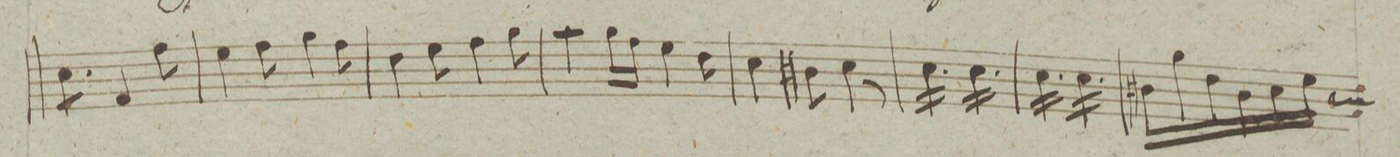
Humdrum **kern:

**kern	**dynam
*I"Baſso	*
*clefF4	*
*k[f#c#g#]	*
*M6/8	*
*tremolo	*
8E\L	.
8E\	.
8E\J	.
*Xtremolo	*
4AA/	.
8A\	.
=9	=9
4G#\	.
8A\	.
4B\	.
8A\	.
=10	=10
4F#\	.
8G#\	.
4A\	.
8B\	.
=11	=11
4c#\	.
16B\LL	.
16A\JJ	.
4G#\	.
8F#\	.
=12	=12
4E\	.
8D#X\	.
4E\	.
8r	.
=13	=13
*tremolo	*
16E\LL	.
16E\	.
16E\	.
16E\	.
16E\	.
16E\JJ	.
16E\LL	.
16E\	.
16E\	.
16E\	.
16E\	.
16E\JJ	.
=14	=14
16E\LL	.
16E\	.
16E\	.
16E\	.
16E\	.
16E\JJ	.
16E\LL	.
16E\	.
16E\	.
16E\	.
16E\	.
16E\JJ	.
*Xtremolo	*
=15	=15
16D#X\LL	.
16B\	.
16F#\	.
16D#\	.
16E\	.
16G#\JJ	.
*-	*-
